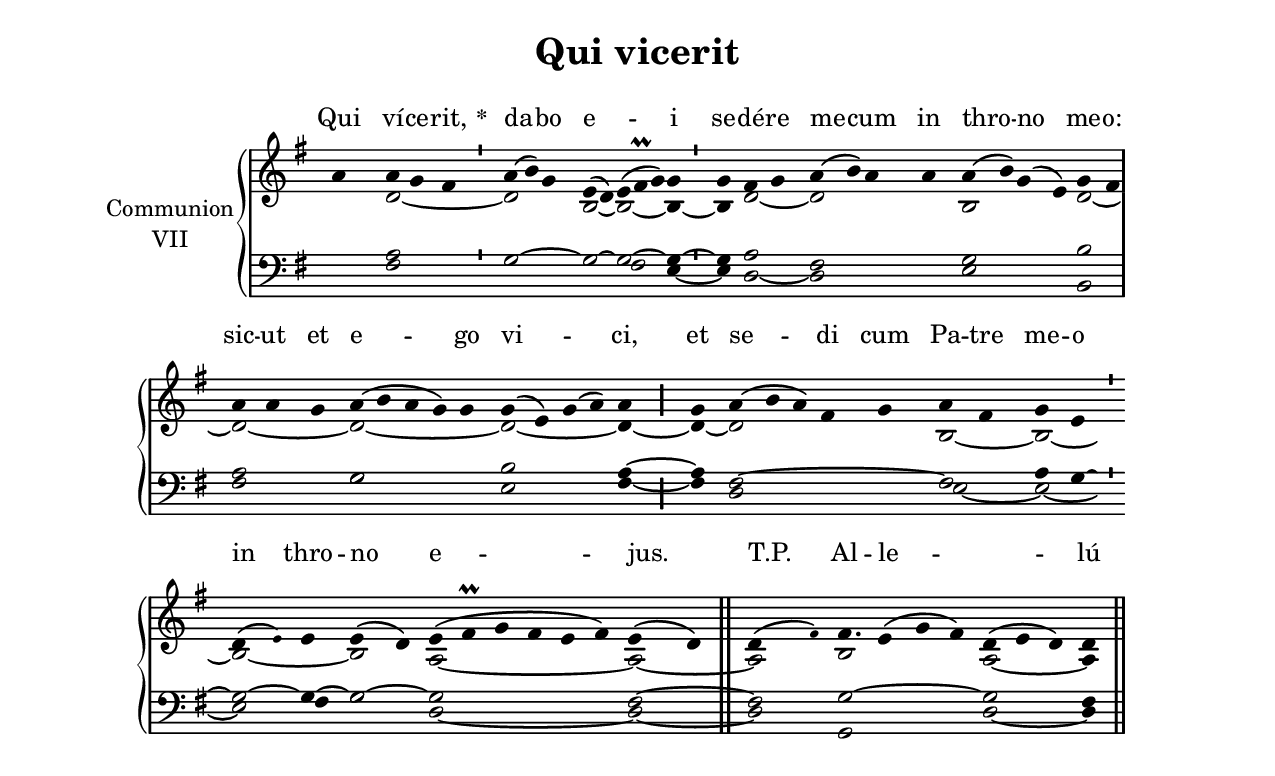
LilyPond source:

\version "2.18"
\include "gregorian.ly"
\include "noh2.ily"


%Page reference: page iii.201
%(volume.page)

global = {
 \key d \mixolydian
 \cadenzaOn 
}

\header {
  title = \markup \center-column {"Qui vicerit" \vspace #1 }
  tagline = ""
  composer = ""
}

\paper {
 #(include-special-characters)
  oddHeaderMarkup = \markup \fill-line {
    \line {}
    \center-column {
      \on-the-fly #first-page     " "
      \on-the-fly #not-first-page "Qui vicerit"
    }
    \line { \on-the-fly #print-page-number-check-first \fromproperty #'page:page-number-string }
  }
  evenHeaderMarkup = \markup \fill-line {
    \line { \on-the-fly #print-page-number-check-first \fromproperty #'page:page-number-string }
    \center-column { "Qui vicerit" }
    \line {}
  }
}

chantText = \lyricmode {
Qui ví -- ce -- rit, 
\set stanza = " * " da -- bo e -- _ i se -- dé -- re me -- cum in thro -- no me -- o: 
sic -- ut et e -- go vi -- _ ci, 
et se -- di cum Pa -- tre me -- o in thro -- no e -- jus. T.P. 
Al -- le -- _ lú -- ia. }

chantMusic = {
\tieDown   a'4 a'4 g'4 fis'4 \divisioMinima
 a'4 ( b'4) g'4 e'4 ( d'4) e'4 ( fis'\prall g'4) g'4 \divisioMinima
 g'4 fis'4 g'4 a'4 ( b'4) a'4 a'4 a'4 ( b'4) g'4 ( e'4) g'4 fis'4 \divisioMaxima
 a'4 a'4 g'4 a'4 ( b'4 a'4 g'4) g'4 g'4 ( e'4) g'4 ( a'4) a'4 \divisioMaior
 g'4 a'4 ( b'4 a'4) fis'4 g'4 a'4 fis'4 g'4 e'4 \divisioMinima
 d'4 ( \once \tweak #'font-size #-4 e' ) e'4 e'4 ( d'4) e'4 ( fis'\prall g'4 fis'4 e'4 fis'4) e'4 ( d'4) \finalis
 d'4 ( \once \tweak #'font-size #-4 fis' ) fis'4. e'4 ( g'4 fis'4) d'4 ( e'4 d'4) d'4 \finalis

}

altoMusic = {
r4 d'2*3/2 ~ \divisioMinima
d'2*3/2 b2 ~ b2*3/2 ~ b4 ~ \divisioMinima
b4 d'2 ~ d'2*4/2 b2*4/2 d'2 ~ \divisioMaxima
d'2*3/2 ~ d'2*5/2 ~ d'2*4/2 ~ d'4 ~ \divisioMaior
d'4 ~ d'2*5/2 b2 ~ b2 ~ \divisioMinima
b2*3/2 ~ b2 a2*6/2 ~ a2 ~ \finalis
a2 b2*9/4 a2*3/2 ~ a4 \finalis
}

tenorMusic = {
r4 a2*3/2 \divisioMinima
g2*3/2 ~ g2 ~ g2*3/2 ~ g4 ~ \divisioMinima
g4 a2 fis2*4/2 g2*4/2 b2 \divisioMaxima
a2*3/2 g2*5/2 b2*4/2 a4 ~ \divisioMaior
a4 fis2*5/2 ~ fis2 a4 g4 ~ \divisioMinima
g2 ~ g4 ~ g2 ~ g2*6/2 fis2 ~ \finalis
fis2 g2*9/4 ~ g2*3/2 fis4 \finalis
}

bassMusic = {
r4 fis2*3/2 \divisioMinima
r2*3/2 r2 fis2*3/2 e4 ~ \divisioMinima
e4 d2 ~ d2*4/2 e2*4/2 b,2 \divisioMaxima
fis2*3/2 g2*5/2 e2*4/2 fis4 ~ \divisioMaior
fis4 d2*5/2 e2 ~ e2 ~ \divisioMinima
e2 fis4 g2 d2*6/2 ~ d2 ~ \finalis
d2 g,2*9/4 d2*3/2 ~ d4 \finalis
}

voiceLines = {
\voiceLineStyle


}

\score{
  <<
    \new GrandStaff <<
      \set GrandStaff.autoBeaming = ##f
      \set GrandStaff.instrumentName = \markup \center-column {
        "Communion"
        "VII"
      }
      \new Staff = up <<
        \new Voice = "chant" {
          \voiceOne \global \chantMusic
        }
        \new Voice {
          \voiceTwo \global \altoMusic
        }
      >>

      \new Staff = down <<
        \clef bass
        \new Voice {
          \voiceOne \global \tenorMusic
        }
        \new Voice {
          \voiceTwo \global \bassMusic
        }
	\new Voice {
        \voiceThree \global \voiceLines
        }
      >>
    >>
    \new Lyrics \lyricsto chant {
      \chantText
    }
  >>
  \layout{
  }
  \midi{
    \tempo 4 = 125
  }
}
